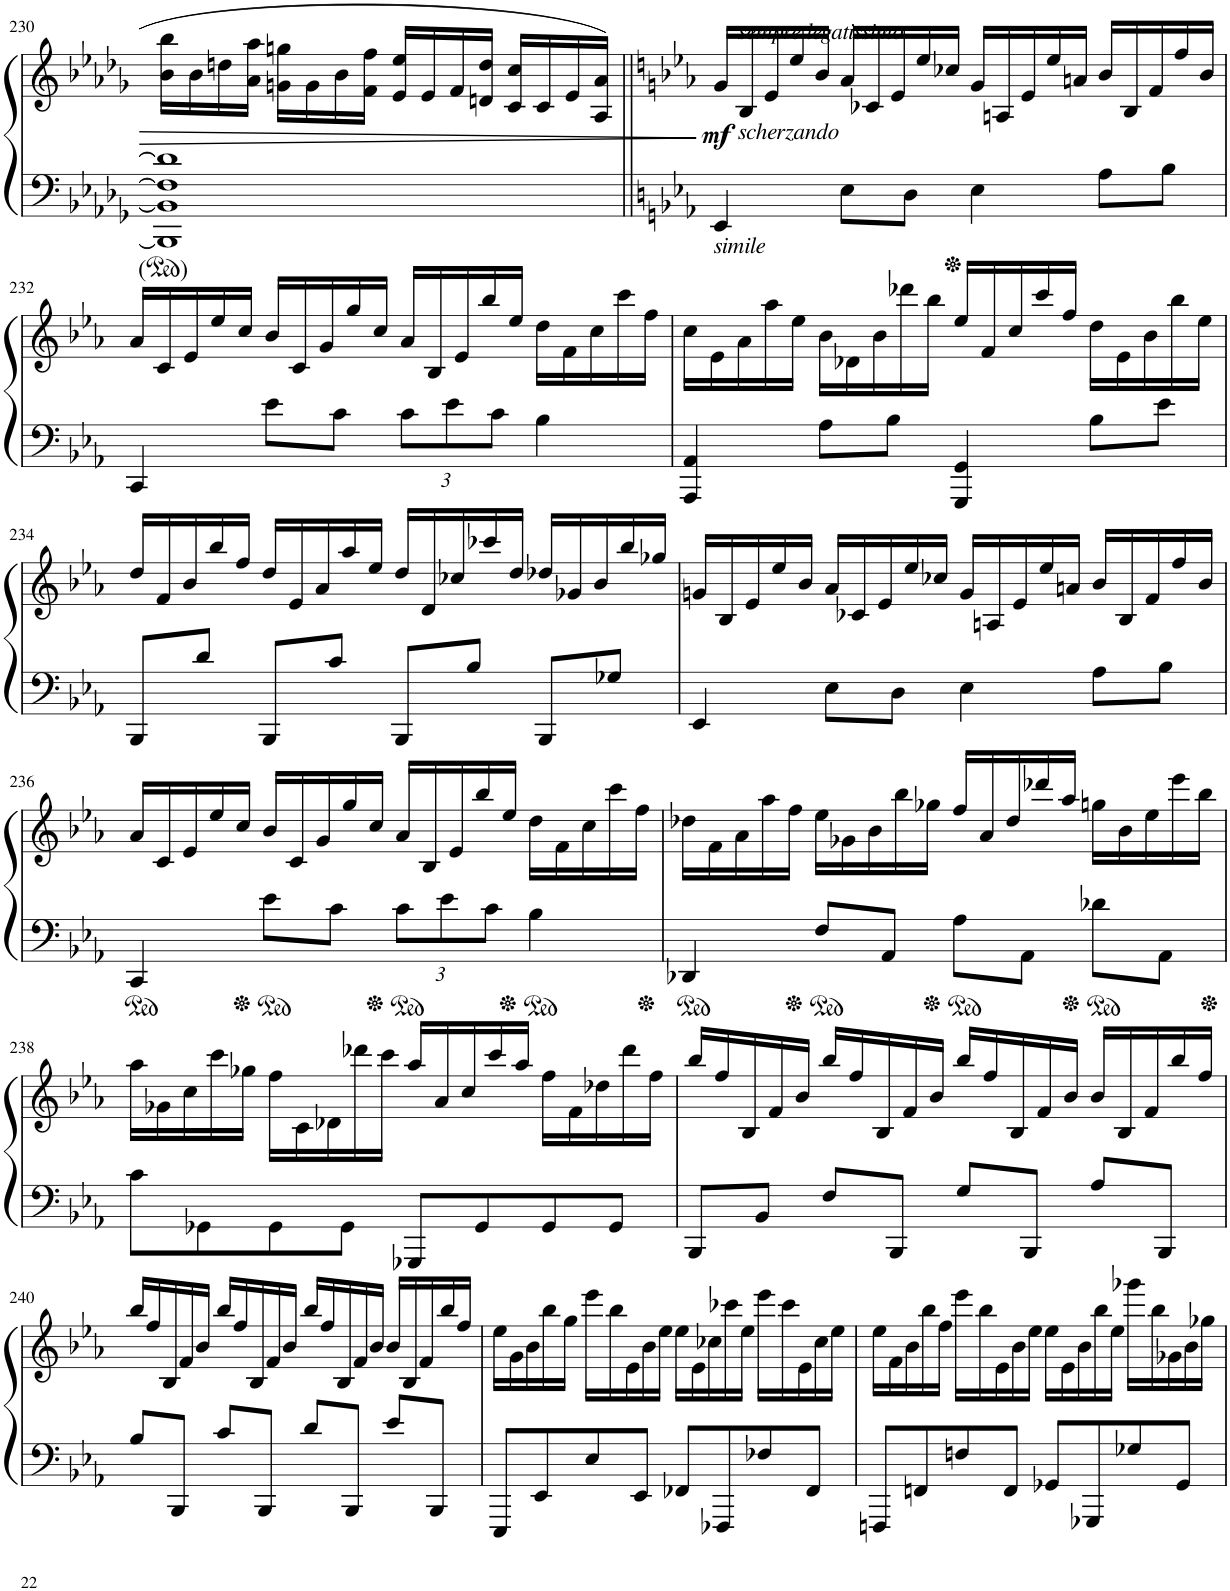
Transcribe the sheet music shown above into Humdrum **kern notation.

**kern	**kern	**dynam
*part1	*part1	*part1
*staff2	*staff1	*staff1/2
*I"Piano	*	*
*I'Pno.	*	*
!!LO:PB:g=z
*clefF4	*clefG2	*
*k[b-e-a-d-g-]	*k[b-e-a-d-g-]	*
*M4/4	*M4/4	*
=230	=230	=230
1BBB-] 1BB-] 1F] 1d]	16b-\ 16bb-\LL	.
.	16b-\	.
.	16ddn\	.
.	16a-\ 16aa-\JJ	.
.	16gn\ 16ggn\LL	.
.	16g\	.
.	16b-\	.
.	16f\ 16ff\JJ	.
.	16e-/ 16ee-/LL	.
.	16e-/	.
.	16f/	.
.	16dn/ 16dd/JJ	.
.	16c/ 16cc/LL	.
.	16c/	.
.	16e-/	.
.	16A-/ 16a-/JJ	.
=231||	=231||	=231||
*k[b-e-a-]	*k[b-e-a-]	*
*	*Xbrackettup	*
!	!LO:TX:b:i:t=sempre legatissimo	!
!	!LO:TX:b:i:t=scherzando	!
!LO:TX:b:i:t=simile	!	!
!	!	!LO:DY:b
4EE-/	20g/LL	mf
.	20B-/	.
.	20e-/	.
.	20ee-/	.
.	20b-/JJ	.
8E-\L	20a-/LL	.
.	20c-X/	.
.	20e-/	.
8D\J	.	.
.	20ee-/	.
.	20cc-X/JJ	.
4E-\	20g/LL	.
.	20An/	.
.	20e-/	.
.	20ee-/	.
.	20an/JJ	.
8A-\L	20b-/LL	.
.	20B-/	.
.	20f/	.
8B-\J	.	.
.	20ff/	.
.	20b-/JJ	.
!!LO:LB:g=z
=232	=232	=232
4CC/	20a-/LL	.
.	20c/	.
.	20e-/	.
.	20ee-/	.
.	20cc/JJ	.
8e-\L	20b-/LL	.
.	20c/	.
.	20g/	.
8c\J	.	.
.	20gg/	.
.	20cc/JJ	.
*Xbrackettup	*	*
12c\L	20a-/LL	.
.	20B-/	.
12e-\	.	.
.	20e-/	.
.	20bb-/	.
12c\J	.	.
.	20ee-/JJ	.
4B-\	20dd\LL	.
.	20f\	.
.	20cc\	.
.	20ccc\	.
.	20ff\JJ	.
=233	=233	=233
4AAA-/ 4AA-/	20cc\LL	.
.	20e-\	.
.	20a-\	.
.	20aa-\	.
.	20ee-\JJ	.
8A-\L	20b-\LL	.
.	20d-X\	.
.	20b-\	.
8B-\J	.	.
.	20ddd-X\	.
.	20bb-\JJ	.
4GGG/ 4GG/	20ee-/LL	.
.	20f/	.
.	20cc/	.
.	20ccc/	.
.	20ff/JJ	.
8B-\L	20dd\LL	.
.	20e-\	.
.	20b-\	.
8e-\J	.	.
.	20bb-\	.
.	20ee-\JJ	.
!!LO:LB:g=z
=234	=234	=234
8BBB-/L	20dd/LL	.
.	20f/	.
.	20b-/	.
8d/J	.	.
.	20bb-/	.
.	20ff/JJ	.
8BBB-/L	20dd/LL	.
.	20e-/	.
.	20a-/	.
8c/J	.	.
.	20aa-/	.
.	20ee-/JJ	.
8BBB-/L	20dd/LL	.
.	20d/	.
.	20cc-X/	.
8B-/J	.	.
.	20ccc-X/	.
.	20dd/JJ	.
8BBB-/L	20dd-X/LL	.
.	20g-X/	.
.	20b-/	.
8G-X/J	.	.
.	20bb-/	.
.	20gg-X/JJ	.
=235	=235	=235
4EE-/	20gn/LL	.
.	20B-/	.
.	20e-/	.
.	20ee-/	.
.	20b-/JJ	.
8E-\L	20a-/LL	.
.	20c-X/	.
.	20e-/	.
8D\J	.	.
.	20ee-/	.
.	20cc-X/JJ	.
4E-\	20g/LL	.
.	20An/	.
.	20e-/	.
.	20ee-/	.
.	20an/JJ	.
8A-\L	20b-/LL	.
.	20B-/	.
.	20f/	.
8B-\J	.	.
.	20ff/	.
.	20b-/JJ	.
!!LO:LB:g=z
=236	=236	=236
4CC/	20a-/LL	.
.	20c/	.
.	20e-/	.
.	20ee-/	.
.	20cc/JJ	.
8e-\L	20b-/LL	.
.	20c/	.
.	20g/	.
8c\J	.	.
.	20gg/	.
.	20cc/JJ	.
12c\L	20a-/LL	.
.	20B-/	.
12e-\	.	.
.	20e-/	.
.	20bb-/	.
12c\J	.	.
.	20ee-/JJ	.
4B-\	20dd\LL	.
.	20f\	.
.	20cc\	.
.	20ccc\	.
.	20ff\JJ	.
=237	=237	=237
4DD-X/	20dd-X\LL	.
.	20f\	.
.	20a-\	.
.	20aa-\	.
.	20ff\JJ	.
8F/L	20ee-\LL	.
.	20g-X\	.
.	20b-\	.
8AA-/J	.	.
.	20bb-\	.
.	20gg-X\JJ	.
8A-\L	20ff/LL	.
.	20a-/	.
.	20dd-/	.
8AA-\J	.	.
.	20ddd-X/	.
.	20aa-/JJ	.
8d-X\L	20ggn\LL	.
.	20b-\	.
.	20ee-\	.
8AA-\J	.	.
.	20eee-\	.
.	20bb-\JJ	.
!!LO:LB:g=z
=238	=238	=238
8c\L	20aa-\LL	.
.	20g-X\	.
.	20cc\	.
8GG-X\	.	.
.	20ccc\	.
.	20gg-X\JJ	.
8GG-\	20ff\LL	.
.	20c\	.
.	20d-X\	.
8GG-\J	.	.
.	20ddd-X\	.
.	20ccc\JJ	.
8GGG-X/L	20aa-/LL	.
.	20a-/	.
.	20cc/	.
8GG-/	.	.
.	20ccc/	.
.	20aa-/JJ	.
8GG-/	20ff\LL	.
.	20f\	.
.	20dd-X\	.
8GG-/J	.	.
.	20ddd-\	.
.	20ff\JJ	.
=239	=239	=239
8BBB-/L	20bb-/LL	.
.	20ff/	.
.	20B-/	.
8BB-/J	.	.
.	20f/	.
.	20b-/JJ	.
8F/L	20bb-/LL	.
.	20ff/	.
.	20B-/	.
8BBB-/J	.	.
.	20f/	.
.	20b-/JJ	.
8G/L	20bb-/LL	.
.	20ff/	.
.	20B-/	.
8BBB-/J	.	.
.	20f/	.
.	20b-/JJ	.
8A-/L	20b-/LL	.
.	20B-/	.
.	20f/	.
8BBB-/J	.	.
.	20bb-/	.
.	20ff/JJ	.
!!LO:LB:g=z
=240	=240	=240
8B-/L	20bb-/LL	.
.	20ff/	.
.	20B-/	.
8BBB-/J	.	.
.	20f/	.
.	20b-/JJ	.
8c/L	20bb-/LL	.
.	20ff/	.
.	20B-/	.
8BBB-/J	.	.
.	20f/	.
.	20b-/JJ	.
8d/L	20bb-/LL	.
.	20ff/	.
.	20B-/	.
8BBB-/J	.	.
.	20f/	.
.	20b-/JJ	.
8e-/L	20b-/LL	.
.	20B-/	.
.	20f/	.
8BBB-/J	.	.
.	20bb-/	.
.	20ff/JJ	.
=241	=241	=241
8EEE-/L	20ee-\LL	.
.	20g\	.
.	20b-\	.
8EE-/	.	.
.	20bb-\	.
.	20gg\JJ	.
8E-/	20eee-\LL	.
.	20bb-\	.
.	20e-\	.
8EE-/J	.	.
.	20b-\	.
.	20ee-\JJ	.
8FF-X/L	20ee-\LL	.
.	20e-\	.
.	20cc-X\	.
8FFF-X/	.	.
.	20ccc-X\	.
.	20ee-\JJ	.
8F-X/	20eee-\LL	.
.	20ccc-\	.
.	20e-\	.
8FF-/J	.	.
.	20cc-\	.
.	20ee-\JJ	.
=242	=242	=242
8FFFn/L	20ee-\LL	.
.	20f\	.
.	20b-\	.
8FFn/	.	.
.	20bb-\	.
.	20ff\JJ	.
8Fn/	20eee-\LL	.
.	20bb-\	.
.	20e-\	.
8FF/J	.	.
.	20b-\	.
.	20ee-\JJ	.
8GG-X/L	20ee-\LL	.
.	20e-\	.
.	20b-\	.
8GGG-X/	.	.
.	20bb-\	.
.	20ee-\JJ	.
8G-X/	20ggg-X\LL	.
.	20bb-\	.
.	20g-X\	.
8GG-/J	.	.
.	20b-\	.
.	20gg-X\JJ	.
=	=	=
*-	*-	*-
